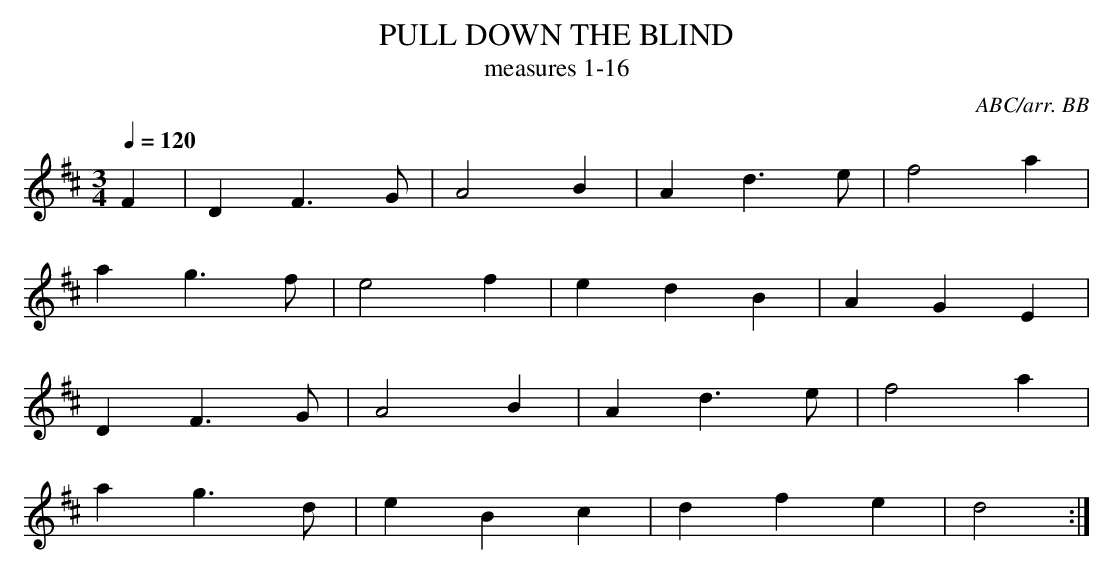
X:1
T:PULL DOWN THE BLIND
T:measures 1-16
C:ABC/arr. BB
Q:1/4=120
L:1/8
M:3/4
K:D
F2|D2F3G|A4B2|A2d3e|f4a2|
a2g3f|e4f2|e2d2B2|A2G2E2|
D2F3G|A4B2|A2d3e|f4a2|
a2g3d|e2B2c2|d2f2e2|d4:|
